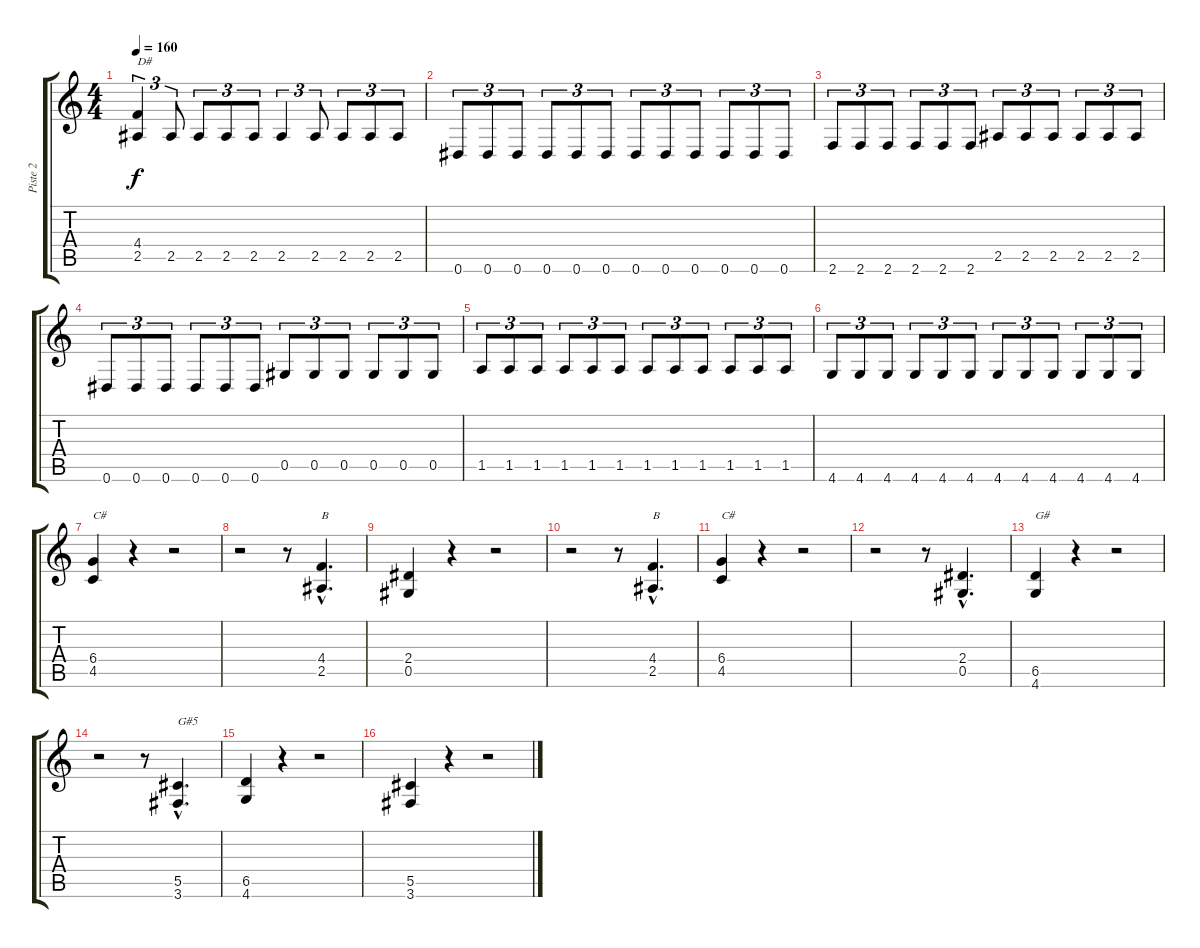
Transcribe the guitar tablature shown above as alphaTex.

\track ("Piste 2" "Piste 2") {instrument distortionguitar}
\staff {score tabs}
\tuning (Eb4 Bb3 Gb3 Db3 Ab2 Eb2) {hide}
\ts (4 4)
\tempo 160
\clef g2
\ks c
(4.4 2.5).4{tu (3 2) txt "D#" dy f} 2.5.8{tu (3 2)} 2.5.8{tu (3 2)} 2.5.8{tu (3 2)} 2.5.8{tu (3 2)} 2.5.4{tu (3 2)} 2.5.8{tu (3 2)} 2.5.8{tu (3 2)} 2.5.8{tu (3 2)} 2.5.8{tu (3 2)} |
0.6.8{tu (3 2)} 0.6.8{tu (3 2)} 0.6.8{tu (3 2)} 0.6.8{tu (3 2)} 0.6.8{tu (3 2)} 0.6.8{tu (3 2)} 0.6.8{tu (3 2)} 0.6.8{tu (3 2)} 0.6.8{tu (3 2)} 0.6.8{tu (3 2)} 0.6.8{tu (3 2)} 0.6.8{tu (3 2)} |
2.6.8{tu (3 2)} 2.6.8{tu (3 2)} 2.6.8{tu (3 2)} 2.6.8{tu (3 2)} 2.6.8{tu (3 2)} 2.6.8{tu (3 2)} 2.5.8{tu (3 2)} 2.5.8{tu (3 2)} 2.5.8{tu (3 2)} 2.5.8{tu (3 2)} 2.5.8{tu (3 2)} 2.5.8{tu (3 2)} |
0.6.8{tu (3 2)} 0.6.8{tu (3 2)} 0.6.8{tu (3 2)} 0.6.8{tu (3 2)} 0.6.8{tu (3 2)} 0.6.8{tu (3 2)} 0.5.8{tu (3 2)} 0.5.8{tu (3 2)} 0.5.8{tu (3 2)} 0.5.8{tu (3 2)} 0.5.8{tu (3 2)} 0.5.8{tu (3 2)} |
1.5.8{tu (3 2)} 1.5.8{tu (3 2)} 1.5.8{tu (3 2)} 1.5.8{tu (3 2)} 1.5.8{tu (3 2)} 1.5.8{tu (3 2)} 1.5.8{tu (3 2)} 1.5.8{tu (3 2)} 1.5.8{tu (3 2)} 1.5.8{tu (3 2)} 1.5.8{tu (3 2)} 1.5.8{tu (3 2)} |
4.6.8{tu (3 2)} 4.6.8{tu (3 2)} 4.6.8{tu (3 2)} 4.6.8{tu (3 2)} 4.6.8{tu (3 2)} 4.6.8{tu (3 2)} 4.6.8{tu (3 2)} 4.6.8{tu (3 2)} 4.6.8{tu (3 2)} 4.6.8{tu (3 2)} 4.6.8{tu (3 2)} 4.6.8{tu (3 2)} |
(6.4 4.5).4{txt "C#"} r.4 r.2 |
r.2 r.8 (4.4{hac} 2.5{hac}).4{d txt "B"} |
(2.4 0.5).4 r.4 r.2 |
r.2 r.8 (4.4{hac} 2.5{hac}).4{d txt "B"} |
(6.4 4.5).4{txt "C#"} r.4 r.2 |
r.2 r.8 (2.4{hac} 0.5{hac}).4{d} |
(6.5 4.6).4{txt "G#"} r.4 r.2 |
r.2 r.8 (5.5{hac} 3.6{hac}).4{d txt "G#5"} |
(6.5 4.6).4 r.4 r.2 |
(5.5 3.6).4 r.4 r.2
